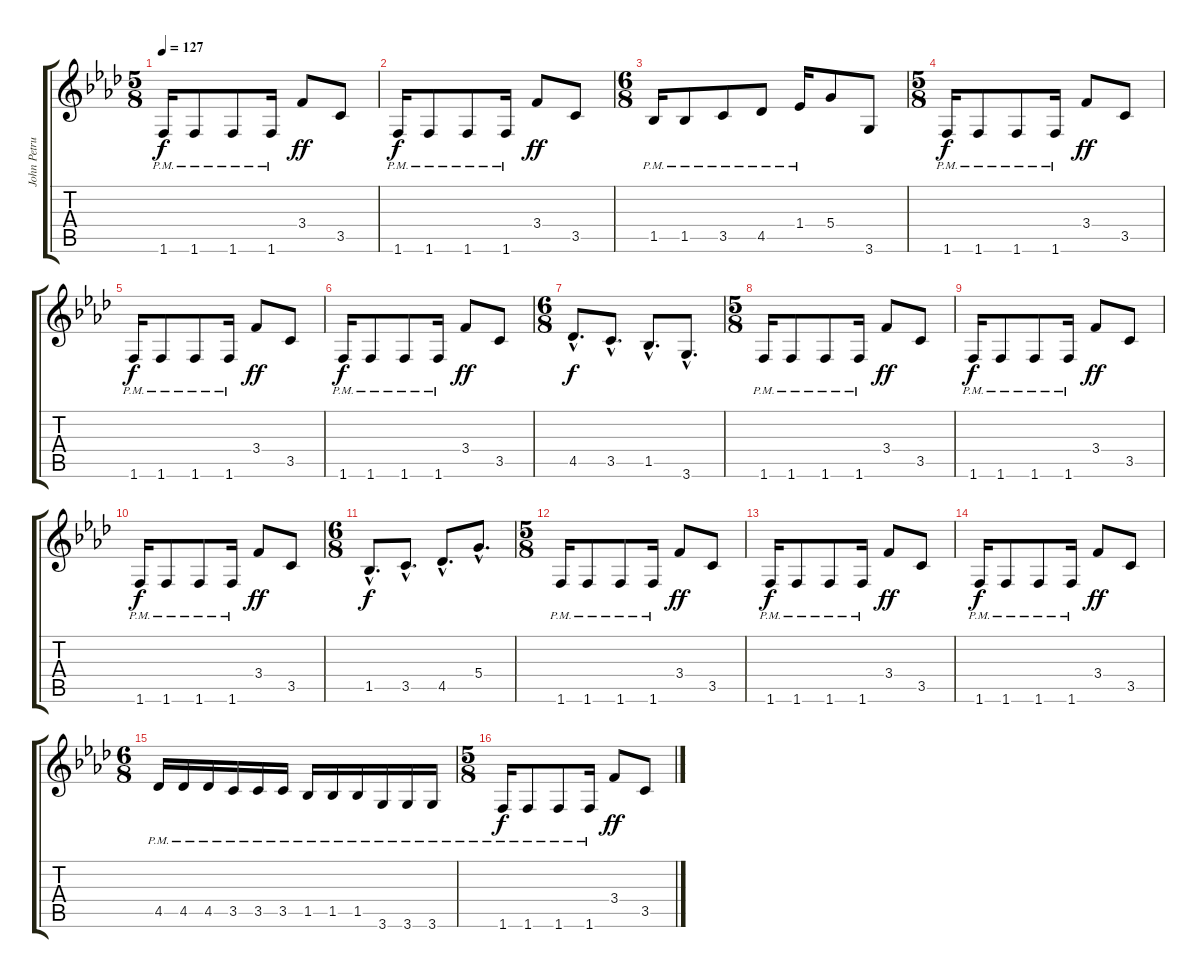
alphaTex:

\track ("John Petrucci - Guitar 1 w/dist." "John Petru") {instrument distortionguitar}
\staff {score tabs}
\tuning (E4 B3 G3 D3 A2 E2) {hide}
\ts (5 8)
\tempo 127
\clef g2
\ks ab
1.6{pm}.16{dy f} 1.6{pm}.8 1.6{pm}.8 1.6{pm}.16 3.4.8{dy ff} 3.5.8 |
1.6{pm}.16{dy f} 1.6{pm}.8 1.6{pm}.8 1.6{pm}.16 3.4.8{dy ff} 3.5.8 |
\ts (6 8)
1.5{pm}.16 1.5{pm}.8 3.5{pm}.8 4.5{pm}.8 1.4{pm}.16 5.4.8 3.6.8 |
\ts (5 8)
1.6{pm}.16{dy f} 1.6{pm}.8 1.6{pm}.8 1.6{pm}.16 3.4.8{dy ff} 3.5.8 |
1.6{pm}.16{dy f} 1.6{pm}.8 1.6{pm}.8 1.6{pm}.16 3.4.8{dy ff} 3.5.8 |
1.6{pm}.16{dy f} 1.6{pm}.8 1.6{pm}.8 1.6{pm}.16 3.4.8{dy ff} 3.5.8 |
\ts (6 8)
4.5{hac}.8{d dy f} 3.5{hac}.8{d} 1.5{hac}.8{d} 3.6{hac}.8{d} |
\ts (5 8)
1.6{pm}.16 1.6{pm}.8 1.6{pm}.8 1.6{pm}.16 3.4.8{dy ff} 3.5.8 |
1.6{pm}.16{dy f} 1.6{pm}.8 1.6{pm}.8 1.6{pm}.16 3.4.8{dy ff} 3.5.8 |
1.6{pm}.16{dy f} 1.6{pm}.8 1.6{pm}.8 1.6{pm}.16 3.4.8{dy ff} 3.5.8 |
\ts (6 8)
1.5{hac}.8{d dy f} 3.5{hac}.8{d} 4.5{hac}.8{d} 5.4{hac}.8{d} |
\ts (5 8)
1.6{pm}.16 1.6{pm}.8 1.6{pm}.8 1.6{pm}.16 3.4.8{dy ff} 3.5.8 |
1.6{pm}.16{dy f} 1.6{pm}.8 1.6{pm}.8 1.6{pm}.16 3.4.8{dy ff} 3.5.8 |
1.6{pm}.16{dy f} 1.6{pm}.8 1.6{pm}.8 1.6{pm}.16 3.4.8{dy ff} 3.5.8 |
\ts (6 8)
4.5{pm}.16 4.5{pm}.16 4.5{pm}.16 3.5{pm}.16 3.5{pm}.16 3.5{pm}.16 1.5{pm}.16 1.5{pm}.16 1.5{pm}.16 3.6{pm}.16 3.6{pm}.16 3.6{pm}.16 |
\ts (5 8)
1.6{pm}.16{dy f} 1.6{pm}.8 1.6{pm}.8 1.6{pm}.16 3.4.8{dy ff} 3.5.8
